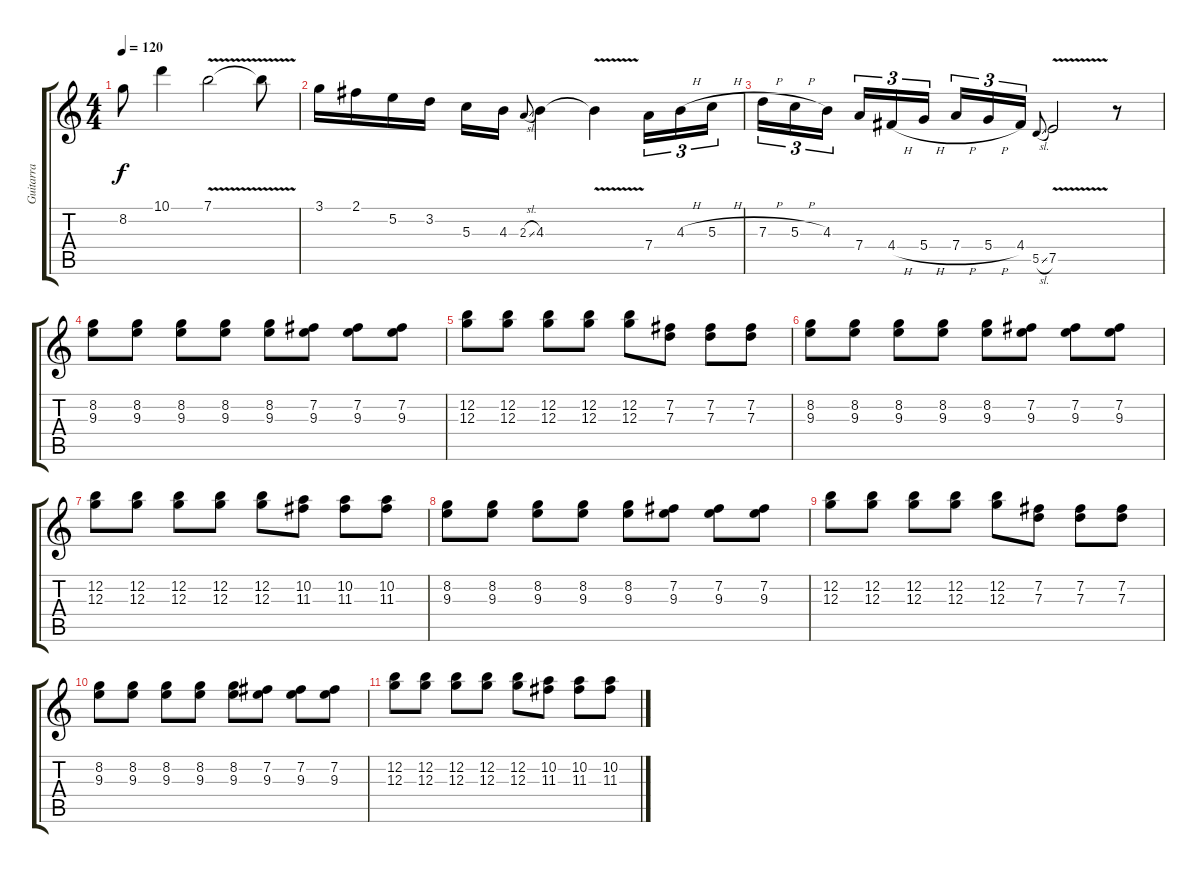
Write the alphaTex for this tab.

\track ("Guitarra" "Guitarra") {instrument distortionguitar}
\staff {score tabs}
\tuning (E4 B3 G3 D3 A2 E2) {hide}
\ts (4 4)
\tempo 120
\clef g2
\ks c
8.2{t}.8{dy f} 10.1.4 7.1{v}.2 7.1{t}.8 |
3.1.16 2.1.16 5.2.16 3.2.16 5.3.16 4.3.16 2.3{sl}.8{gr onbeat} 4.3.4 4.3{v t}.4 7.4.16{tu (3 2)} 4.3{h}.16{tu (3 2)} 5.3{h}.16{tu (3 2)} |
7.3{h}.16{tu (3 2)} 5.3{h}.16{tu (3 2)} 4.3.16{tu (3 2) beam splitsecondary} 7.4.16{tu (3 2)} 4.4{h}.16{tu (3 2)} 5.4{h}.16{tu (3 2)} 7.4{h}.16{tu (3 2)} 5.4{h}.16{tu (3 2)} 4.4.16{tu (3 2)} 5.5{sl}.8{gr onbeat} 7.5{v}.2 r.8 |
(8.2 9.3).8 (8.2 9.3).8 (8.2 9.3).8 (8.2 9.3).8 (8.2 9.3).8 (7.2 9.3).8 (7.2 9.3).8 (7.2 9.3).8 |
(12.2 12.3).8 (12.2 12.3).8 (12.2 12.3).8 (12.2 12.3).8 (12.2 12.3).8 (7.2 7.3).8 (7.2 7.3).8 (7.2 7.3).8 |
(8.2 9.3).8 (8.2 9.3).8 (8.2 9.3).8 (8.2 9.3).8 (8.2 9.3).8 (7.2 9.3).8 (7.2 9.3).8 (7.2 9.3).8 |
(12.2 12.3).8 (12.2 12.3).8 (12.2 12.3).8 (12.2 12.3).8 (12.2 12.3).8 (10.2 11.3).8 (10.2 11.3).8 (10.2 11.3).8 |
(8.2 9.3).8{volume 0} (8.2 9.3).8 (8.2 9.3).8 (8.2 9.3).8 (8.2 9.3).8 (7.2 9.3).8 (7.2 9.3).8 (7.2 9.3).8 |
(12.2 12.3).8 (12.2 12.3).8 (12.2 12.3).8 (12.2 12.3).8 (12.2 12.3).8 (7.2 7.3).8 (7.2 7.3).8 (7.2 7.3).8 |
(8.2 9.3).8 (8.2 9.3).8 (8.2 9.3).8 (8.2 9.3).8 (8.2 9.3).8 (7.2 9.3).8 (7.2 9.3).8 (7.2 9.3).8 |
(12.2 12.3).8 (12.2 12.3).8 (12.2 12.3).8 (12.2 12.3).8 (12.2 12.3).8 (10.2 11.3).8 (10.2 11.3).8 (10.2 11.3).8
